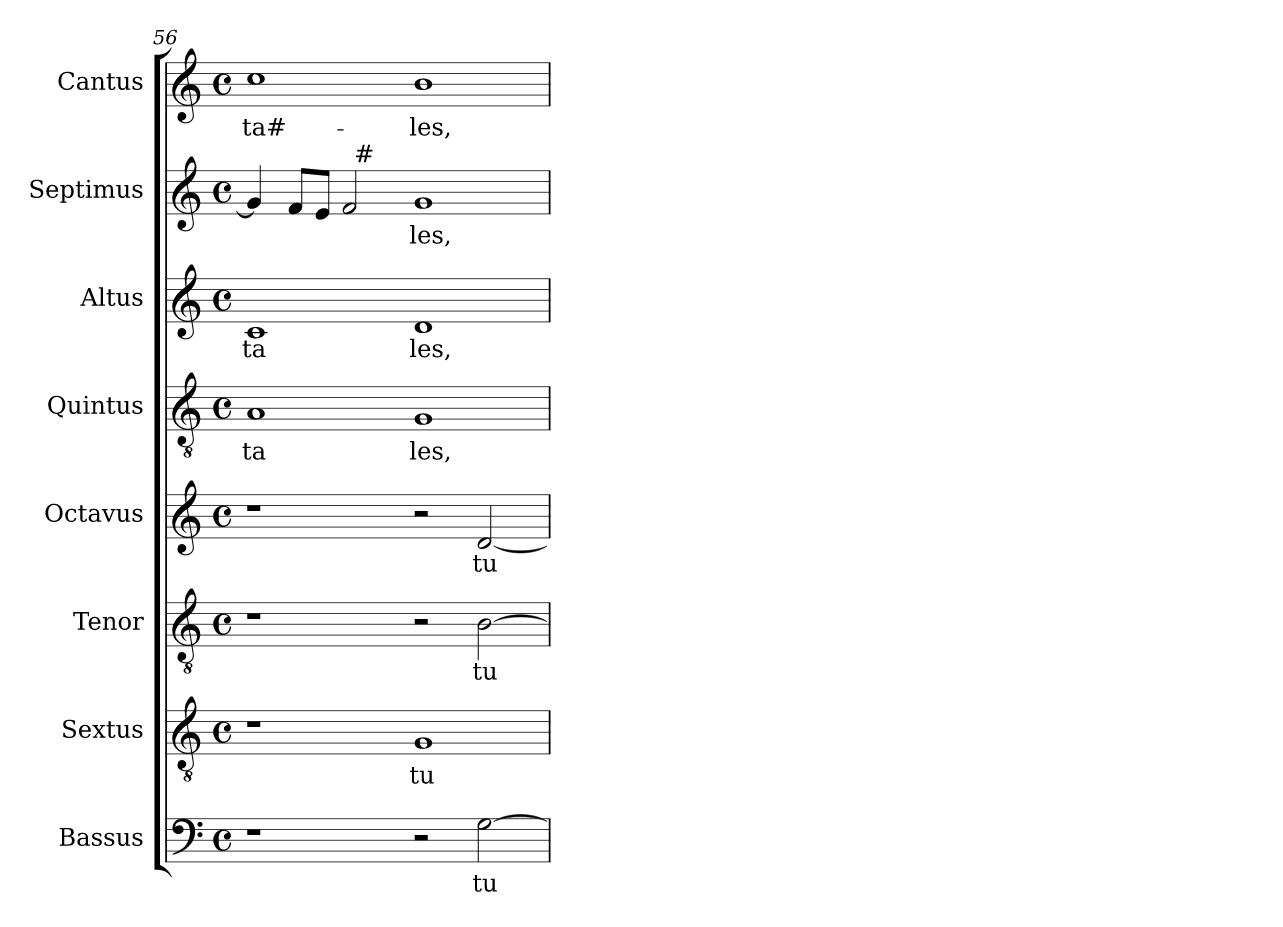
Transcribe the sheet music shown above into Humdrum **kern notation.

**kern	**text	**kern	**text	**kern	**text	**kern	**text	**kern	**text	**kern	**text	**kern	**text	**kern	**text
*part8	*part8	*part7	*part7	*part6	*part6	*part5	*part5	*part4	*part4	*part3	*part3	*part2	*part2	*part1	*part1
*staff8	*staff8	*staff7	*staff7	*staff6	*staff6	*staff5	*staff5	*staff4	*staff4	*staff3	*staff3	*staff2	*staff2	*staff1	*staff1
*I"Bassus	*	*I"Sextus	*	*I"Tenor	*	*I"Octavus	*	*I"Quintus	*	*I"Altus	*	*I"Septimus	*	*I"Cantus	*
*clefF4	*	*clefGv2	*	*clefGv2	*	*clefG2	*	*clefGv2	*	*clefG2	*	*clefG2	*	*clefG2	*
*	*	*	*	*	*	*	*	*	*	*	*	*k[]	*	*	*
*	*	*	*	*	*	*	*	*	*	*	*	*C:	*	*	*
*M4/4	*	*M4/4	*	*M4/4	*	*M4/4	*	*M4/4	*	*M4/4	*	*M4/4	*	*M4/4	*
*met(c)	*	*met(c)	*	*met(c)	*	*met(c)	*	*met(c)	*	*met(c)	*	*met(c)	*	*met(c)	*
=56	=56	=56	=56	=56	=56	=56	=56	=56	=56	=56	=56	=56	=56	=56	=56
!	!	!	!	!	!	!	!	!	!LO:LY:b:cj	!	!LO:LY:b:cj	!	!	!	!LO:LY:b:cj
*	*	*	*	*	*	*	*	*	*	*	*	*^	*	*	*
1r	.	1r	.	1r	.	1r	.	1A	ta	1c	ta	4g/]	2ryy	.	1cc	-ta#-
.	.	.	.	.	.	.	.	.	.	.	.	8f/L	.	.	.	.
.	.	.	.	.	.	.	.	.	.	.	.	8e/J	.	.	.	.
.	.	.	.	.	.	.	.	.	.	.	.	2f/	32ryy	.	.	.
!	!	!	!	!	!	!	!	!	!	!	!	!	!LO:TX:a:t=#	!	!	!
.	.	.	.	.	.	.	.	.	.	.	.	.	1ryy	.	.	.
!	!	!	!LO:LY:b:cj	!	!	!	!	!	!LO:LY:b:cj	!	!LO:LY:b:cj	!	!	!LO:LY:b:cj	!	!LO:LY:b:cj
2r	.	1G	tu	2r	.	2r	.	1G	les,	1d	les,	1g	.	-les,	1b	-les,
!	!LO:LY:b:cj	!	!	!	!LO:LY:b:cj	!	!LO:LY:b:cj	!	!	!	!	!	!	!	!	!
[>2G\	tu-	.	.	[>2B\	tu	[>2d/	tu	.	.	.	.	.	.	.	.	.
.	.	.	.	.	.	.	.	.	.	.	.	.	4...ryy	.	.	.
*	*	*	*	*	*	*	*	*	*	*	*	*v	*v	*	*	*
=	=	=	=	=	=	=	=	=	=	=	=	=	=	=	=
*-	*-	*-	*-	*-	*-	*-	*-	*-	*-	*-	*-	*-	*-	*-	*-
